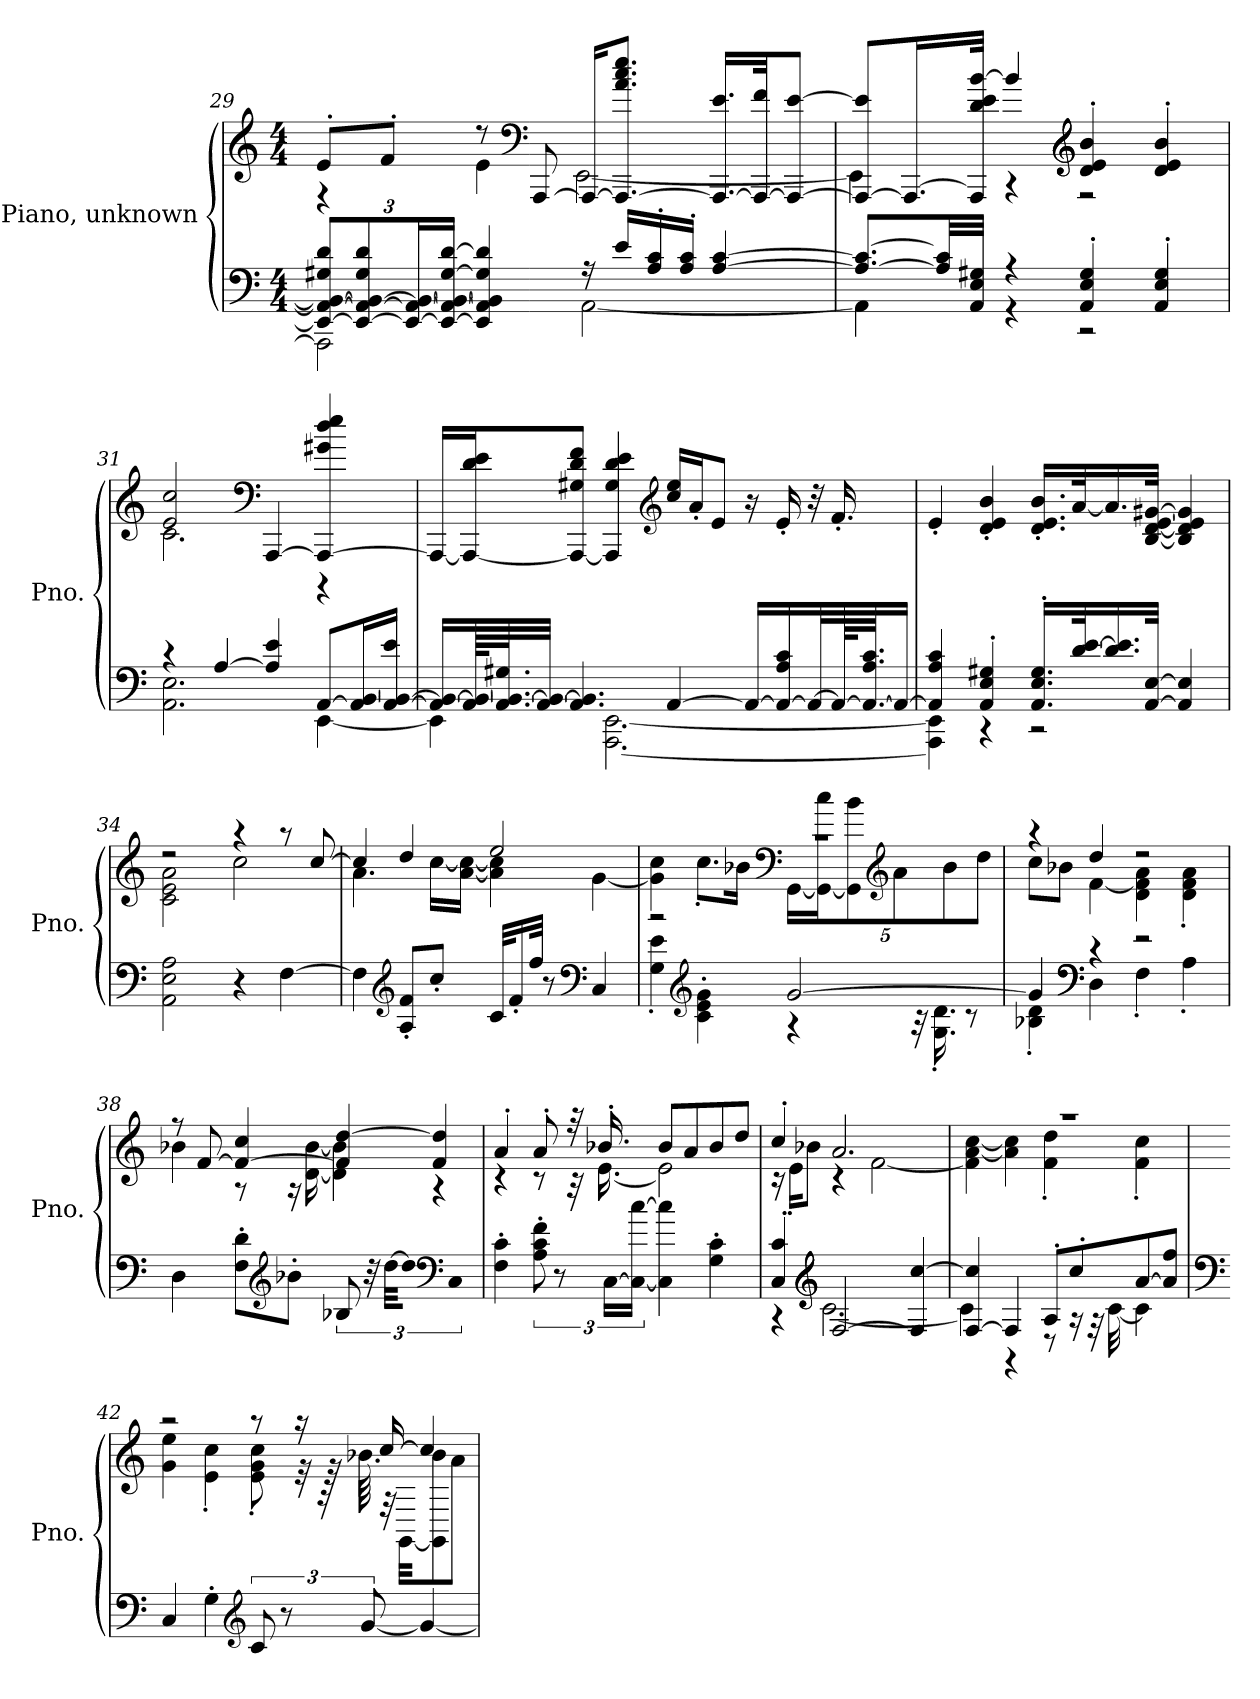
**kern	**kern
*part1	*part1
*staff2	*staff1
*I"Piano, unknown	*
*I'Pno.	*
!!LO:LB:g=z
*clefF4	*clefG2
*k[]	*k[]
*M4/4	*M4/4
*Xbrackettup	*
=29	=29
*^	*^
12EE/_ 12AA/_ 12BB/_ 12G#X/ 12d/L	2AAA\]	8e'/L	4r
12EE/_ 12AA/_ 12BB/_ 12G#/ 12d/	.	.	.
.	.	8f'/J	.
24EE/_ 24AA/_ 24BB/_L	.	.	.
24EE/_ 24AA/_ 24BB/_ [24G#/ [24d/JJ	.	.	.
4EE/] 4AA/] 4BB/] 4G#/] 4d/]	.	8r	4e\
*	*	*clefF4	*
.	.	[8AAA/	.
16r	[2AA\	16AAA/KL_	[2EE\
16e/LL	.	8.AAA/_ 8.a/ 8.cc/ 8.ee/J	.
16A/' 16c/'	.	.	.
16A/' 16c/'JJ	.	.	.
[4A/ [4c/	.	16.AAA/_ 16.e/LL	.
.	.	32AAA/_ 32f/JK	.
.	.	8AAA/_ [8e/J	.
=30	=30	=30	=30
8.A/_ 8.c/_L	4AA\]	8AAA/_ 8e/]L	4EE\]
.	.	16.AAA/L_	.
32A/] 32c/]LL	.	.	.
32AA/ 32E/ 32G#X/JJJ	.	32AAA/] 32d/ 32e/ [32b/JJk	.
4r	4r	4b/]	4r
*	*	*clefG2	*
4AA/' 4E/' 4G#/'	2r	4d/' 4e/' 4b/'	2r
4AA/' 4E/' 4G#/'	.	4d/' 4e/' 4b/'	.
!!LO:LB:g=z	!!
=31	=31	=31	=31
4r	2.AA\ 2.E\	2e/ 2cc/	2.c\
[4A/	.	.	.
*	*	*clefF4	*
4A/] 4e/	.	[4AAA/	.
[8AA/L	[4EE\	4AAA/_ 4g#X/ 4dd/ 4ee/	4r
16AA/_ [16BB/L	.	.	.
16AA/_ 16BB/_ 16e/JJ	.	.	.
*	*	*v	*v
=32	=32	=32
16AA/_ 16BB/_LL	4EE\]	16AAA/LL_
128AA/_ 128BB/_KLL	.	16AAA/_ 16d/ 16e/J
64.AA/_ 64.BB/_ 64.G#X/J	.	.
32AA/_ 32BB/_JJJ	.	.
4.AA/] 4.BB/]	.	8AAA/_ 8G#X/ 8d/ 8f/J
.	[2.AAA\ [2.EE\	4AAA/] 4G#/ 4d/ 4e/
*	*	*clefG2
[4AA/	.	16cc/ 16ee/LL
.	.	16a'/J
.	.	8e/J
16AA/LL_	.	16r
16AA/_ 16A/ 16c/	.	16e'/
32AA/L_	.	32r
128AA/KL_	.	16.f'/
64.AA/_ 64.A/ 64.c/JJ	.	.
16AA/JJ_	.	.
!!LO:LB:g=z
=33	=33	=33
4AA/] 4A/ 4c/	4AAA\] 4EE\]	4e'/
4AA/' 4E/' 4G#X/'	4r	4d/' 4e/' 4b/'
16.AA/' 16.E/' 16.G#/'LL	2r	16.d/' 16.e/' 16.b/'LL
[32d/ [32e/K	.	[32a/K
16.d/] 16.e/]	.	16.a/]
[32AA/ [32E/JJk	.	[32B/ [32d/ [32e/ [32g#X/JJk
4AA/] 4E/]	.	4B/] 4d/] 4e/] 4g#/]
*v	*v	*
=34	=34
*	*^
2AA\ 2E\ 2A\	2r	2c\ 2e\ 2a\
4r	4r	2cc\
[4F\	8r	.
.	[8cc/	.
=35	=35	=35
4F\]	4cc/]	4.a\
*clefG2	*	*
8A/' 8f/'L	4dd/	.
8cc'/J	.	[16cc\LL
.	.	[16a\ 16cc\_JJ
32c/KLL	2ee/	4a\] 4cc\]
16f'/	.	.
32ff/JJk	.	.
8r	.	.
*clefF4	*	*
4C/	.	[4g\
!!LO:LB:g=z	!!
=36	=36	=36
*^	*	*
2r	4G\' 4e\'	1r	4g\] 4cc\
*clefG2	*	*	*
.	4c\' 4e\' 4g\'	.	8.cc'\L
.	.	.	16b-X\Jk
*	*	*clefF4	*
*	*	*	*Xbrackettup
[2g/	4r	.	[20GG\LL
.	.	.	20GG\_ 20cc\J
.	.	.	10GG\] 10b-\
*	*	*clefG2	*
.	.	.	10a\
.	32r	.	.
.	16.G\' 16.d\'	.	.
.	.	.	10b-\
.	8r	.	.
.	.	.	10dd\J
=37	=37	=37	=37
4g/]	4B-X\' 4d\'	4r	8cc\L
.	.	.	8b-X\J
*clefF4	*	*	*
4r	4D\	4dd/	[4f\
2r	4F'\	2r	4d\ 4f\] 4a\
.	4A'\	.	4d\' 4f\' 4a\'
*v	*v	*	*
=38	=38	=38
4D\	8r	4b-X\
.	[8f/	.
8F\' 8d\'L	4f/_ 4cc/	8r
*clefG2	*	*
8b-X'\J	.	16r
.	.	[16d\ [16b-\
*brackettup	*	*
12B-X/	4f/] [4dd/	4d\] 4b-\]
48r	.	.
[48dd\KKL	.	.
8dd\J]	.	.
*clefF4	*	*
4C/	4f/ 4dd/]	4r
!!LO:LB:g=z	!!
=39	=39	=39
4F\' 4c\'	4a'/	4r
12A\' 12c\' 12f\'	8a'/	8r
12r	.	.
.	32r	32r
.	16.b-X'/	[16.e\
[24C\LL	.	.
24C\_ [24cc\JJ	.	.
4C\] 4cc\]	8b-/L	2e\]
.	8a/	.
4G\' 4c\'	8b-/	.
.	8dd/J	.
=40	=40	=40
*^	*	*
4C/' 4c/'	4r	4cc'/	16r
.	.	.	16e'\KL
.	.	.	8b-X\J
*clefG2	*	*	*
[2F/	[2.c\	2.a/	4r
.	.	.	[2f\
4F/] [4cc/	.	.	.
=41	=41	=41	=41
[4F/ 4cc/]	4c\]	1r	4f\] [4a\ [4cc\
4F/]	4r	.	4a\] 4cc\]
8A'/L	8r	.	4f\' 4dd\'
8cc'/	16r	.	.
.	32r	.	.
.	[32c\	.	.
[8a/	4c\]	.	4f\' 4cc\'
8a/] 8ff/J	.	.	.
*v	*v	*	*
!!LO:PB:g=z	!!
=42	=42	=42
*clefF4	*	*
4C/	2r	4g\ 4ee\
4G'\	.	4e\' 4cc\'
*clefG2	*	*
12c/	8r	8e\' 8g\' 8cc\'
12r	.	.
.	16r	32r
.	.	128r
.	.	64.b-X\
[12g/	.	.
.	[16cc/	32r
.	.	[32GG\KKL
4g/_	4cc/]	8GG\] 8b-\
.	.	8a\J
*	*v	*v
=	=
*-	*-
